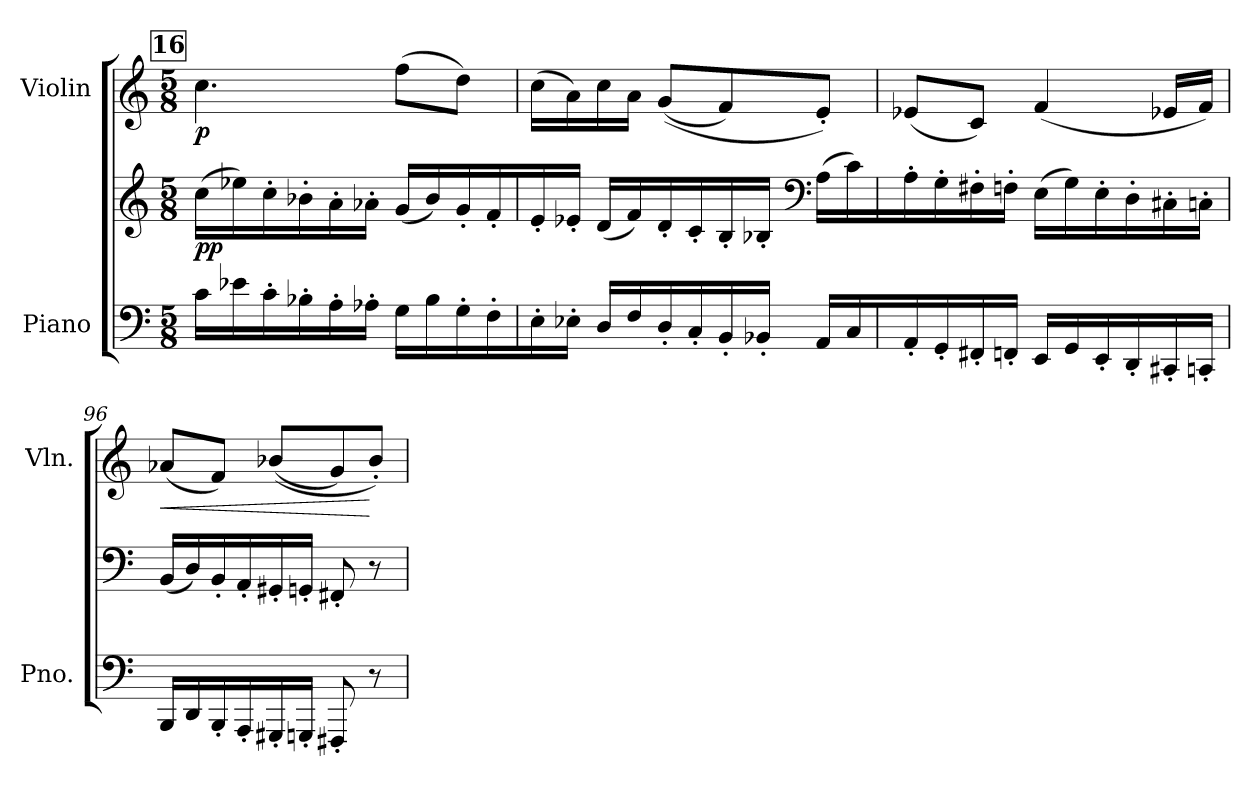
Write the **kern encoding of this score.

**kern	**kern	**dynam	**kern	**dynam
*part2	*part2	*part2	*part1	*part1
*staff3	*staff2	*staff2/3	*staff1	*staff1
*I"Piano	*	*	*I"Violin	*
*I'Pno.	*	*	*I'Vln.	*
!!LO:PB:g=z
*clefF4	*clefG2	*	*clefG2	*
*k[]	*k[]	*	*k[]	*
*C:	*C:	*	*C:	*
*M5/8	*M5/8	*	*M5/8	*
*MM100	*MM100	*	*MM100	*
!!LO:REH:place=s1:B:color=#000000:enc=box:fs=15.7124:t=16
=93	=93	=93	=93	=93
16ci\LL	(16cci\LL	pp	4.cci\	p
16e-Xi\	16ee-Xi\)	.	.	.
16c'i\	16cc'i\	.	.	.
16B-X'i\	16b-X'i\	.	.	.
16A'i\	16a'i\	.	.	.
16A-X'i\JJ	16a-X'i\JJ	.	.	.
16Gi\LL	(16gi/LL	.	(8ffi\L	.
16B-i\	16b-i/)	.	.	.
16G'i\	16g'i/	.	8ddi\J)	.
16F'i\	16f'i/	.	.	.
=94	=94	=94	=94	=94
16E'i\	16e'i/	.	(16cci\LL	.
16E-X'i\JJ	16e-X'i/JJ	.	16ai\)	.
16Di/LL	(16di/LL	.	16cci\	.
16Fi/	16fi/)	.	16ai\JJ	.
16D'i/	16d'i/	.	((8gi/L	.
16C'i/	16c'i/	.	.	.
16BB'i/	16B'i/	.	8fi/)	.
16BB-X'i/JJ	16B-X'i/JJ	.	.	.
*	*clefF4	*	*	*
16AAi/LL	(16Ai\LL	.	8e'i/J)	.
16Ci/	16ci\)	.	.	.
=95	=95	=95	=95	=95
16AA'i/	16A'i\	.	(8e-Xi/L	.
16GG'i/	16G'i\	.	.	.
16FF#X'i/	16F#X'i\	.	8ci/J)	.
16FFn'i/JJ	16Fn'i\JJ	.	.	.
16EEi/LL	(16Ei\LL	.	(4fi/	.
16GGi/	16Gi\)	.	.	.
16EE'i/	16E'i\	.	.	.
16DD'i/	16D'i\	.	.	.
16CC#X'i/	16C#X'i\	.	16e-Xi/LL	.
16CCn'i/JJ	16Cn'i\JJ	.	16fi/JJ)	.
=96	=96	=96	=96	=96
!	!	!	!	!LO:HP:b
16BBBi/LL	(16BBi/LL	.	(8a-Xi/L	<
16DDi/	16Di/)	.	.	.
16BBB'i/	16BB'i/	.	8fi/J)	.
16AAA'i/	16AA'i/	.	.	.
16GGG#X'i/	16GG#X'i/	.	((8b-Xi/L	.
16GGGn'i/JJ	16GGn'i/JJ	.	.	.
8FFF#X'i/	8FF#X'i/	.	8gi/)	.
8r	8r	.	8b-'i/J)	[
=	=	=	=	=
*-	*-	*-	*-	*-
